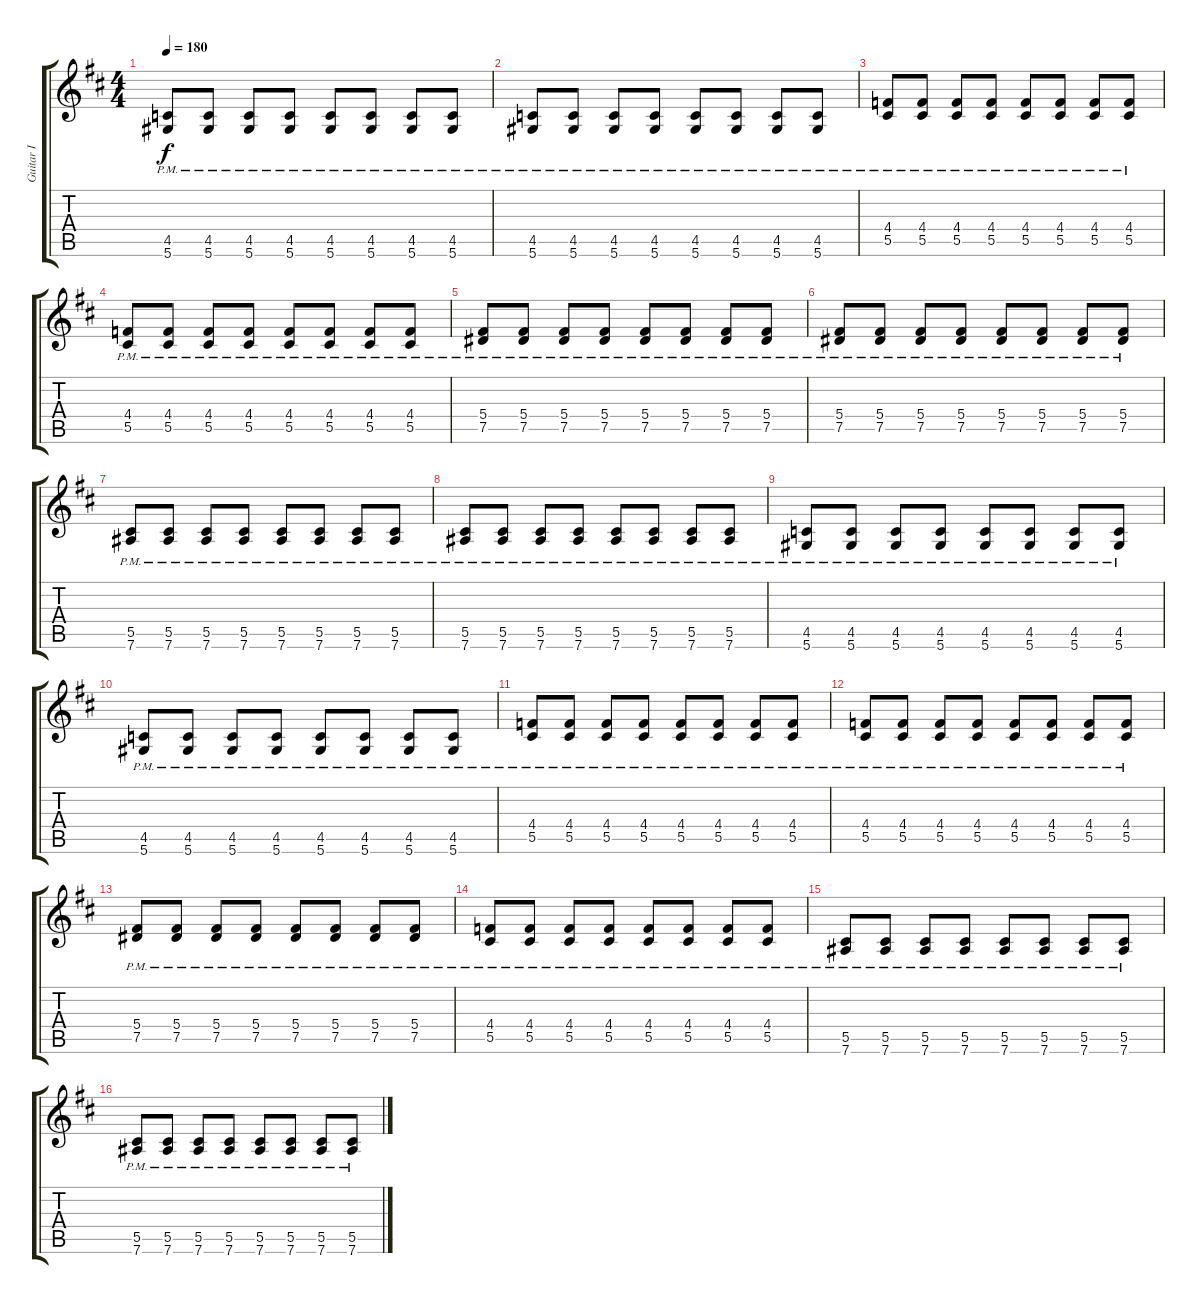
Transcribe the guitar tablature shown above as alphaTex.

\track ("Guitar I" "Guitar I") {instrument distortionguitar}
\staff {score tabs}
\tuning (Eb4 Bb3 Gb3 Db3 Ab2 Eb2) {hide}
\ts (4 4)
\tempo 180
\clef g2
\ks bminor
(4.5{pm} 5.6{pm}).8{dy f} (4.5{pm} 5.6{pm}).8 (4.5{pm} 5.6{pm}).8 (4.5{pm} 5.6{pm}).8 (4.5{pm} 5.6{pm}).8 (4.5{pm} 5.6{pm}).8 (4.5{pm} 5.6{pm}).8 (4.5{pm} 5.6{pm}).8 |
(4.5{pm} 5.6{pm}).8 (4.5{pm} 5.6{pm}).8 (4.5{pm} 5.6{pm}).8 (4.5{pm} 5.6{pm}).8 (4.5{pm} 5.6{pm}).8 (4.5{pm} 5.6{pm}).8 (4.5{pm} 5.6{pm}).8 (4.5{pm} 5.6{pm}).8 |
(4.4{pm} 5.5{pm}).8 (4.4{pm} 5.5{pm}).8 (4.4{pm} 5.5{pm}).8 (4.4{pm} 5.5{pm}).8 (4.4{pm} 5.5{pm}).8 (4.4{pm} 5.5{pm}).8 (4.4{pm} 5.5{pm}).8 (4.4{pm} 5.5{pm}).8 |
(4.4{pm} 5.5{pm}).8 (4.4{pm} 5.5{pm}).8 (4.4{pm} 5.5{pm}).8 (4.4{pm} 5.5{pm}).8 (4.4{pm} 5.5{pm}).8 (4.4{pm} 5.5{pm}).8 (4.4{pm} 5.5{pm}).8 (4.4{pm} 5.5{pm}).8 |
(5.4{pm} 7.5{pm}).8 (5.4{pm} 7.5{pm}).8 (5.4{pm} 7.5{pm}).8 (5.4{pm} 7.5{pm}).8 (5.4{pm} 7.5{pm}).8 (5.4{pm} 7.5{pm}).8 (5.4{pm} 7.5{pm}).8 (5.4{pm} 7.5{pm}).8 |
(5.4{pm} 7.5{pm}).8 (5.4{pm} 7.5{pm}).8 (5.4{pm} 7.5{pm}).8 (5.4{pm} 7.5{pm}).8 (5.4{pm} 7.5{pm}).8 (5.4{pm} 7.5{pm}).8 (5.4{pm} 7.5{pm}).8 (5.4{pm} 7.5{pm}).8 |
(5.5{pm} 7.6{pm}).8 (5.5{pm} 7.6{pm}).8 (5.5{pm} 7.6{pm}).8 (5.5{pm} 7.6{pm}).8 (5.5{pm} 7.6{pm}).8 (5.5{pm} 7.6{pm}).8 (5.5{pm} 7.6{pm}).8 (5.5{pm} 7.6{pm}).8 |
(5.5{pm} 7.6{pm}).8 (5.5{pm} 7.6{pm}).8 (5.5{pm} 7.6{pm}).8 (5.5{pm} 7.6{pm}).8 (5.5{pm} 7.6{pm}).8 (5.5{pm} 7.6{pm}).8 (5.5{pm} 7.6{pm}).8 (5.5{pm} 7.6{pm}).8 |
(4.5{pm} 5.6{pm}).8 (4.5{pm} 5.6{pm}).8 (4.5{pm} 5.6{pm}).8 (4.5{pm} 5.6{pm}).8 (4.5{pm} 5.6{pm}).8 (4.5{pm} 5.6{pm}).8 (4.5{pm} 5.6{pm}).8 (4.5{pm} 5.6{pm}).8 |
(4.5{pm} 5.6{pm}).8 (4.5{pm} 5.6{pm}).8 (4.5{pm} 5.6{pm}).8 (4.5{pm} 5.6{pm}).8 (4.5{pm} 5.6{pm}).8 (4.5{pm} 5.6{pm}).8 (4.5{pm} 5.6{pm}).8 (4.5{pm} 5.6{pm}).8 |
(4.4{pm} 5.5{pm}).8 (4.4{pm} 5.5{pm}).8 (4.4{pm} 5.5{pm}).8 (4.4{pm} 5.5{pm}).8 (4.4{pm} 5.5{pm}).8 (4.4{pm} 5.5{pm}).8 (4.4{pm} 5.5{pm}).8 (4.4{pm} 5.5{pm}).8 |
(4.4{pm} 5.5{pm}).8 (4.4{pm} 5.5{pm}).8 (4.4{pm} 5.5{pm}).8 (4.4{pm} 5.5{pm}).8 (4.4{pm} 5.5{pm}).8 (4.4{pm} 5.5{pm}).8 (4.4{pm} 5.5{pm}).8 (4.4{pm} 5.5{pm}).8 |
(5.4{pm} 7.5{pm}).8 (5.4{pm} 7.5{pm}).8 (5.4{pm} 7.5{pm}).8 (5.4{pm} 7.5{pm}).8 (5.4{pm} 7.5{pm}).8 (5.4{pm} 7.5{pm}).8 (5.4{pm} 7.5{pm}).8 (5.4{pm} 7.5{pm}).8 |
(4.4{pm} 5.5{pm}).8 (4.4{pm} 5.5{pm}).8 (4.4{pm} 5.5{pm}).8 (4.4{pm} 5.5{pm}).8 (4.4{pm} 5.5{pm}).8 (4.4{pm} 5.5{pm}).8 (4.4{pm} 5.5{pm}).8 (4.4{pm} 5.5{pm}).8 |
(5.5{pm} 7.6{pm}).8 (5.5{pm} 7.6{pm}).8 (5.5{pm} 7.6{pm}).8 (5.5{pm} 7.6{pm}).8 (5.5{pm} 7.6{pm}).8 (5.5{pm} 7.6{pm}).8 (5.5{pm} 7.6{pm}).8 (5.5{pm} 7.6{pm}).8 |
(5.5{pm} 7.6{pm}).8 (5.5{pm} 7.6{pm}).8 (5.5{pm} 7.6{pm}).8 (5.5{pm} 7.6{pm}).8 (5.5{pm} 7.6{pm}).8 (5.5{pm} 7.6{pm}).8 (5.5{pm} 7.6{pm}).8 (5.5{pm} 7.6{pm}).8
